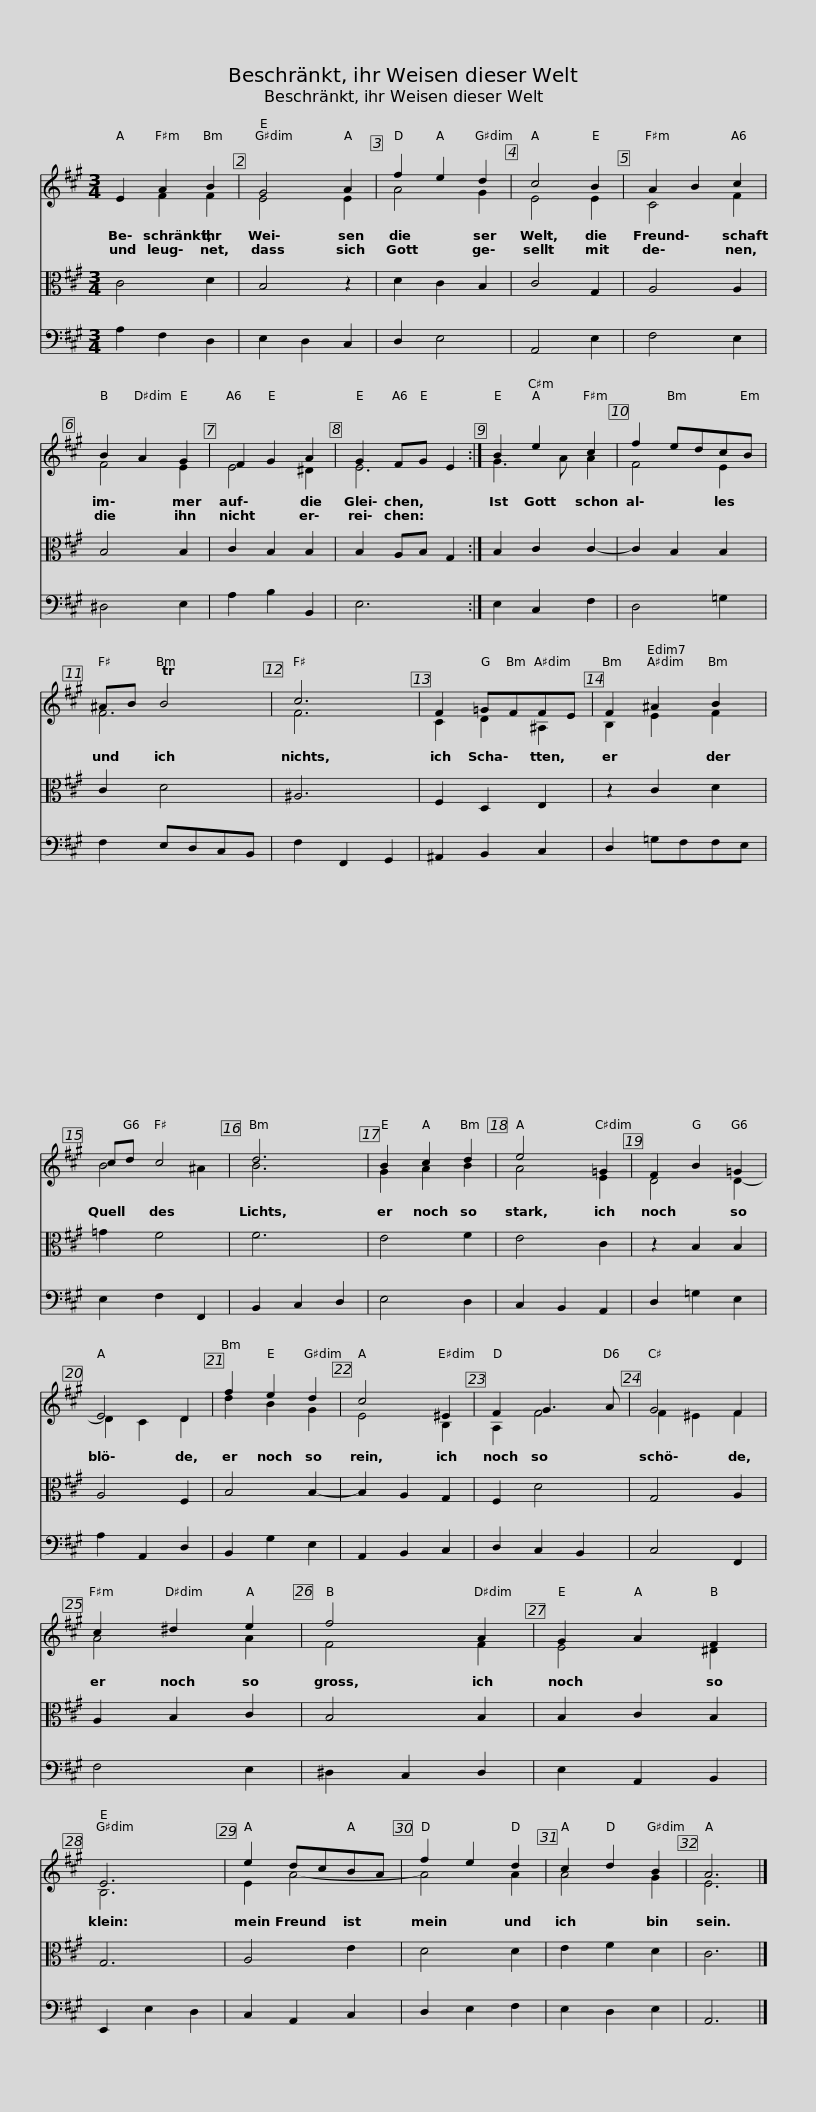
X:1
%%score ( 1 2 ) 3 4
L:1/8
M:3/4
I:linebreak $
K:A
V:1 treble
V:2 treble
V:3 alto
V:4 bass
V:1
 E2 A2 B2 | G4 A2 | f2 e2 d2 | c4 B2 | A2 B2 c2 | %5
 B2 A2 G2 |$ F2 G2 A2 | G2 FG E2 :| B2 e2 c2 | f2 edcB | %10
 ^AB TB4 | c6 |$ F2 =GFFE | F2 ^A2 B2 | cd c4 | %15
 d6 | B2 c2 d2 | e4 =G2 |$ F2 B2 =G2 | E4 D2 | %20
 f2 e2 d2 | c4 ^E2 | F2 G3 A | G4 F2 | c2 ^d2 e2 |$ %25
 f4 A2 | G2 A2 F2 | E6 | e2 dcBA | f2 e2 d2 | %30
 c2 d2 B2 | A6 |] %32
V:2
 x2 F2 F2 | E4 E2 | A4 G2 | E4 E2 | C4 F2 | %5
 F4 E2 |$ E4 ^D2 | E6 :| G3 A A2 | F4 E2 | %10
 F6 | F6 |$ C2 D2 ^A,2 | B,2 E2 F2 | B4 ^A2 | %15
 B6 | G2 A2 B2 | A4 E2 |$ D4 D2- | D2 C2 D2 | %20
 d2 B2 G2 | E4 B,2 | A,2 F4 | F2 ^E2 F2 | A4 A2 |$ %25
 F4 F2 | E4 ^D2 | B,6 | E2 A4- | A4 A2 | %30
 A4 G2 | E6 |] %32
V:3
 C4 D2 | B,4 z2 | D2 C2 B,2 | C4 G,2 | A,4 A,2 | %5
 B,4 B,2 |$ C2 B,2 B,2 | B,2 A,B, G,2 :| B,2 C2 C2- | C2 B,2 B,2 | %10
 C2 D4 | ^A,6 |$ F,2 D,2 E,2 | z2 C2 D2 | =G2 F4 | %15
 F6 | E4 F2 | E4 C2 |$ z2 B,2 B,2 | A,4 F,2 | %20
 B,4 B,2- | B,2 A,2 G,2 | F,2 D4 | G,4 A,2 | A,2 B,2 C2 |$ %25
 B,4 B,2 | B,2 C2 B,2 | G,6 | A,4 E2 | D4 D2 | %30
 E2 F2 D2 | C6 |] %32
V:4
 A,2 F,2 D,2 | E,2 D,2 C,2 | D,2 E,4 | A,,4 E,2 | F,4 E,2 | %5
 ^D,4 E,2 |$ A,2 B,2 B,,2 | E,6 :| E,2 C,2 F,2 | D,4 =G,2 | %10
 F,2 E,D,C,B,, | F,2 F,,2 G,,2 |$ ^A,,2 B,,2 C,2 | D,2 =G,F,F,E, | E,2 F,2 F,,2 | %15
 B,,2 C,2 D,2 | E,4 D,2 | C,2 B,,2 A,,2 |$ D,2 =G,2 E,2 | A,2 A,,2 D,2 | %20
 B,,2 G,2 E,2 | A,,2 B,,2 C,2 | D,2 C,2 B,,2 | C,4 F,,2 | F,4 E,2 |$ %25
 ^D,2 C,2 D,2 | E,2 A,,2 B,,2 | E,,2 E,2 D,2 | C,2 A,,2 C,2 | D,2 E,2 F,2 | %30
 E,2 D,2 E,2 | A,,6 |] %32
